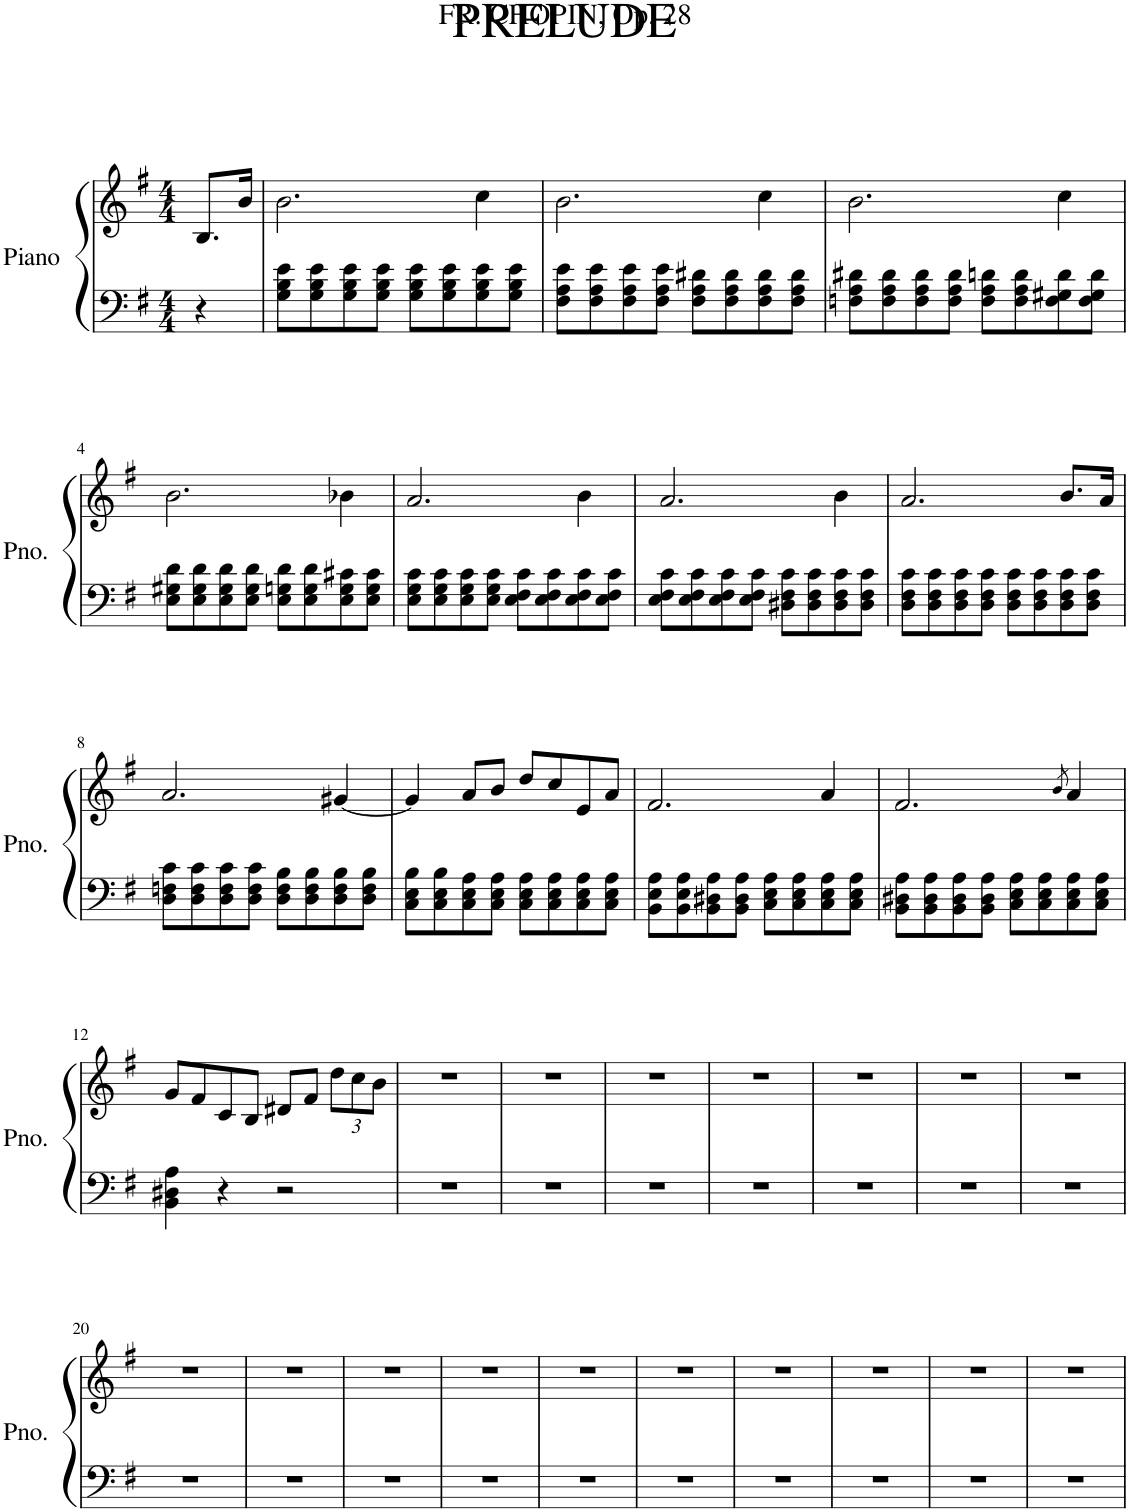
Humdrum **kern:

**kern	**kern
*part1	*part1
*staff2	*staff1
*I"Piano	*
*I'Pno.	*
*clefF4	*clefG2
*k[f#]	*k[f#]
*M4/4	*M4/4
=	=
4r	8.B/L
.	16b/Jk
=1	=1
8G\ 8B\ 8e\L	2.b\
8G\ 8B\ 8e\	.
8G\ 8B\ 8e\	.
8G\ 8B\ 8e\J	.
8G\ 8B\ 8e\L	.
8G\ 8B\ 8e\	.
8G\ 8B\ 8e\	4cc\
8G\ 8B\ 8e\J	.
=2	=2
8F#\ 8A\ 8e\L	2.b\
8F#\ 8A\ 8e\	.
8F#\ 8A\ 8e\	.
8F#\ 8A\ 8e\J	.
8F#\ 8A\ 8d#X\L	.
8F#\ 8A\ 8d#\	.
8F#\ 8A\ 8d#\	4cc\
8F#\ 8A\ 8d#\J	.
=3	=3
8Fn\ 8A\ 8d#X\L	2.b\
8F\ 8A\ 8d#\	.
8F\ 8A\ 8d#\	.
8F\ 8A\ 8d#\J	.
8F\ 8A\ 8dn\L	.
8F\ 8A\ 8d\	.
8F\ 8G#X\ 8d\	4cc\
8F\ 8G#\ 8d\J	.
!!LO:LB:g=z
=4	=4
8E\ 8G#X\ 8d\L	2.b\
8E\ 8G#\ 8d\	.
8E\ 8G#\ 8d\	.
8E\ 8G#\ 8d\J	.
8E\ 8Gn\ 8d\L	.
8E\ 8G\ 8d\	.
8E\ 8G\ 8c#X\	4b-X\
8E\ 8G\ 8c#\J	.
=5	=5
8E\ 8G\ 8c\L	2.a/
8E\ 8G\ 8c\	.
8E\ 8G\ 8c\	.
8E\ 8G\ 8c\J	.
8E\ 8F#\ 8c\L	.
8E\ 8F#\ 8c\	.
8E\ 8F#\ 8c\	4b\
8E\ 8F#\ 8c\J	.
=6	=6
8E\ 8F#\ 8c\L	2.a/
8E\ 8F#\ 8c\	.
8E\ 8F#\ 8c\	.
8E\ 8F#\ 8c\J	.
8D#X\ 8F#\ 8c\L	.
8D#\ 8F#\ 8c\	.
8D#\ 8F#\ 8c\	4b\
8D#\ 8F#\ 8c\J	.
=7	=7
8D\ 8F#\ 8c\L	2.a/
8D\ 8F#\ 8c\	.
8D\ 8F#\ 8c\	.
8D\ 8F#\ 8c\J	.
8D\ 8F#\ 8c\L	.
8D\ 8F#\ 8c\	.
8D\ 8F#\ 8c\	8.b/L
8D\ 8F#\ 8c\J	.
.	16a/Jk
!!LO:LB:g=z
=8	=8
8D\ 8Fn\ 8c\L	2.a/
8D\ 8F\ 8c\	.
8D\ 8F\ 8c\	.
8D\ 8F\ 8c\J	.
8D\ 8F\ 8B\L	.
8D\ 8F\ 8B\	.
8D\ 8F\ 8B\	[4g#X/
8D\ 8F\ 8B\J	.
=9	=9
8C\ 8E\ 8B\L	4g#/]
8C\ 8E\ 8B\	.
8C\ 8E\ 8A\	8a/L
8C\ 8E\ 8A\J	8b/J
8C\ 8E\ 8A\L	8dd/L
8C\ 8E\ 8A\	8cc/
8C\ 8E\ 8A\	8e/
8C\ 8E\ 8A\J	8a/J
=10	=10
8BB\ 8E\ 8A\L	2.f#/
8BB\ 8E\ 8A\	.
8BB\ 8D#X\ 8A\	.
8BB\ 8D#\ 8A\J	.
8C\ 8E\ 8A\L	.
8C\ 8E\ 8A\	.
8C\ 8E\ 8A\	4a/
8C\ 8E\ 8A\J	.
=11	=11
8BB\ 8D#X\ 8A\L	2.f#/
8BB\ 8D#\ 8A\	.
8BB\ 8D#\ 8A\	.
8BB\ 8D#\ 8A\J	.
8C\ 8E\ 8A\L	.
8C\ 8E\ 8A\	.
.	8qb/
8C\ 8E\ 8A\	4a/
8C\ 8E\ 8A\J	.
!!LO:LB:g=z
=12	=12
4BB\ 4D#X\ 4A\	8g/L
.	8f#/
4r	8c/
.	8B/J
2r	8d#X/L
.	8f#/J
*	*Xbrackettup
.	12dd\L
.	12cc\
.	12b\J
=13	=13
1r	1r
=14	=14
1r	1r
=15	=15
1r	1r
=16	=16
1r	1r
=17	=17
1r	1r
=18	=18
1r	1r
=19	=19
1r	1r
!!LO:LB:g=z
=20	=20
1r	1r
=21	=21
1r	1r
=22	=22
1r	1r
=23	=23
1r	1r
=24	=24
1r	1r
=25	=25
1r	1r
=26	=26
1r	1r
=27	=27
1r	1r
=28	=28
1r	1r
=29	=29
1r	1r
=	=
*-	*-
